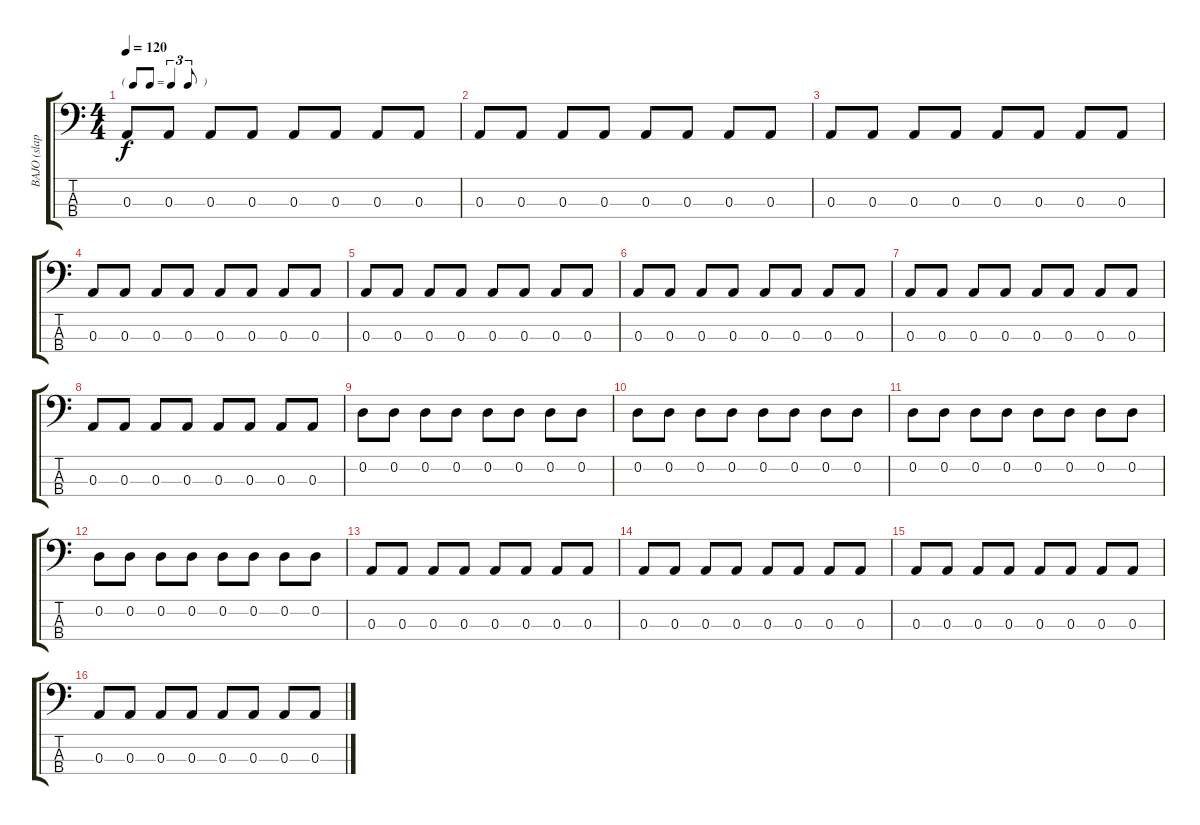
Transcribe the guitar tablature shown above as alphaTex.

\track ("BAJO (slap 2)" "BAJO (slap") {instrument slapbass2}
\staff {score tabs}
\tuning (G2 D2 A1 E1) {hide}
\ts (4 4)
\tf triplet8th
\tempo 120
\clef f4
\ks c
0.3.8{dy f instrument slapbass2} 0.3.8 0.3.8 0.3.8 0.3.8 0.3.8 0.3.8 0.3.8 |
0.3.8 0.3.8 0.3.8 0.3.8 0.3.8 0.3.8 0.3.8 0.3.8 |
0.3.8 0.3.8 0.3.8 0.3.8 0.3.8 0.3.8 0.3.8 0.3.8 |
0.3.8 0.3.8 0.3.8 0.3.8 0.3.8 0.3.8 0.3.8 0.3.8 |
0.3.8 0.3.8 0.3.8 0.3.8 0.3.8 0.3.8 0.3.8 0.3.8 |
0.3.8 0.3.8 0.3.8 0.3.8 0.3.8 0.3.8 0.3.8 0.3.8 |
0.3.8 0.3.8 0.3.8 0.3.8 0.3.8 0.3.8 0.3.8 0.3.8 |
0.3.8 0.3.8 0.3.8 0.3.8 0.3.8 0.3.8 0.3.8 0.3.8 |
0.2.8 0.2.8 0.2.8 0.2.8 0.2.8 0.2.8 0.2.8 0.2.8 |
0.2.8 0.2.8 0.2.8 0.2.8 0.2.8 0.2.8 0.2.8 0.2.8 |
0.2.8 0.2.8 0.2.8 0.2.8 0.2.8 0.2.8 0.2.8 0.2.8 |
0.2.8 0.2.8 0.2.8 0.2.8 0.2.8 0.2.8 0.2.8 0.2.8 |
0.3.8 0.3.8 0.3.8 0.3.8 0.3.8 0.3.8 0.3.8 0.3.8 |
0.3.8 0.3.8 0.3.8 0.3.8 0.3.8 0.3.8 0.3.8 0.3.8 |
0.3.8 0.3.8 0.3.8 0.3.8 0.3.8 0.3.8 0.3.8 0.3.8 |
0.3.8 0.3.8 0.3.8 0.3.8 0.3.8 0.3.8 0.3.8 0.3.8
